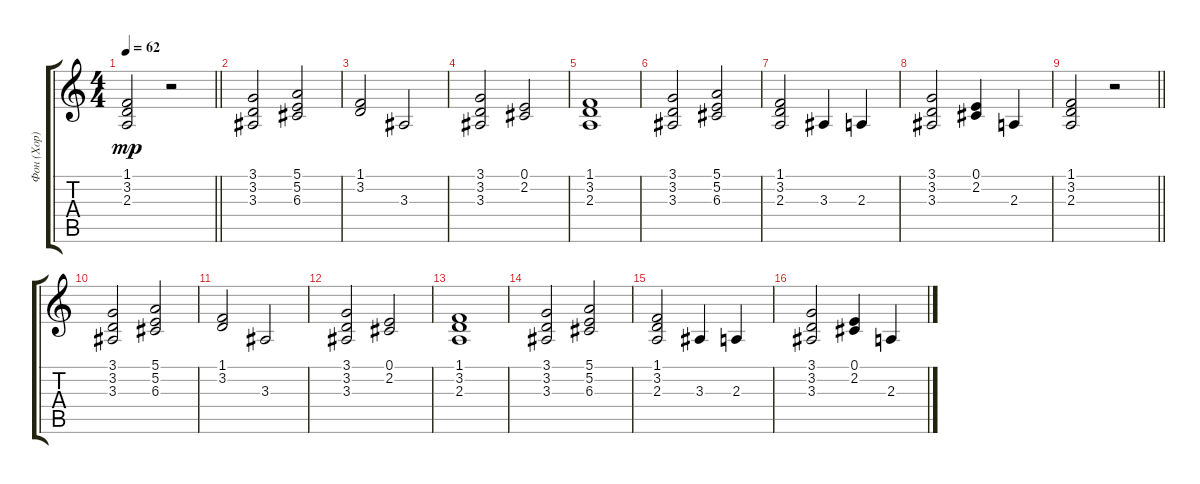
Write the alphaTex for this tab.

\track ("Фон (Хор)" "Фон (Хор)") {instrument stringensemble2}
\staff {score tabs}
\tuning (E4 B3 G3 D3 A2 E2) {hide}
\ts (4 4)
\tempo 62
\clef g2
\barLineRight lightlight
\ks c
(1.1 3.2 2.3).2{dy mp} r.2 |
(3.1 3.2 3.3).2 (5.1 5.2 6.3).2 |
(1.1 3.2).2 3.3.2 |
(3.1 3.2 3.3).2 (0.1 2.2).2 |
(1.1 3.2 2.3).1 |
(3.1 3.2 3.3).2 (5.1 5.2 6.3).2 |
(1.1 3.2 2.3).2 3.3.4 2.3.4 |
(3.1 3.2 3.3).2 (0.1 2.2).4 2.3.4 |
\barLineRight lightlight
(1.1 3.2 2.3).2 r.2 |
(3.1 3.2 3.3).2 (5.1 5.2 6.3).2 |
(1.1 3.2).2 3.3.2 |
(3.1 3.2 3.3).2 (0.1 2.2).2 |
(1.1 3.2 2.3).1 |
(3.1 3.2 3.3).2 (5.1 5.2 6.3).2 |
(1.1 3.2 2.3).2 3.3.4 2.3.4 |
(3.1 3.2 3.3).2 (0.1 2.2).4 2.3.4
